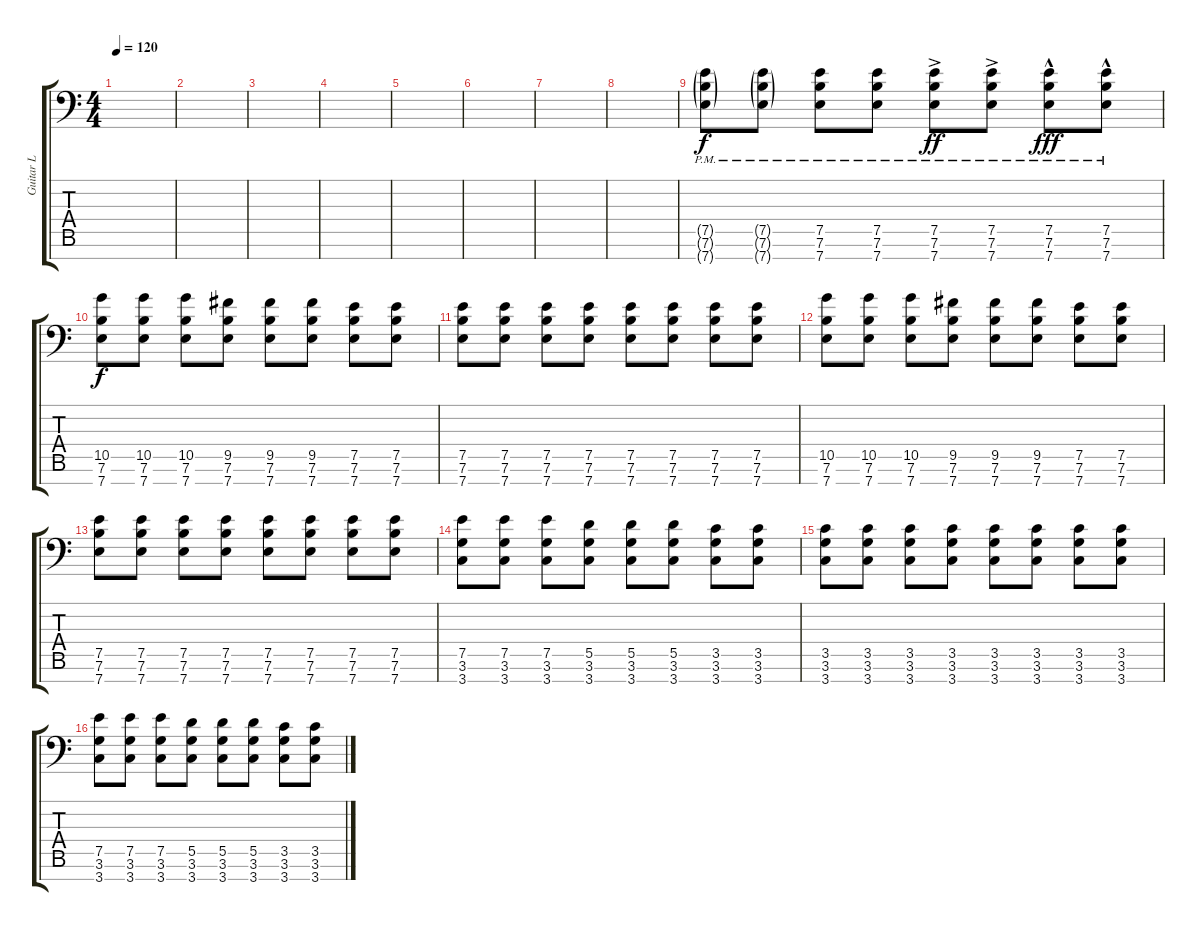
\track ("Guitar L" "Guitar L") {instrument distortionguitar}
\staff {score tabs}
\tuning (E4 B3 G3 D3 A2 E2 A1) {hide}
\ts (4 4)
\tempo 120
\clef f4
\ks c
|
|
|
|
|
|
|
|
(7.5{g pm} 7.6{g pm} 7.7{g pm}).8 (7.5{g pm} 7.6{g pm} 7.7{g pm}).8 (7.5{pm} 7.6{pm} 7.7{pm}).8{dy f} (7.5{pm} 7.6{pm} 7.7{pm}).8 (7.5{ac pm} 7.6{ac pm} 7.7{ac pm}).8{dy ff} (7.5{ac pm} 7.6{ac pm} 7.7{ac pm}).8 (7.5{hac pm} 7.6{hac pm} 7.7{hac pm}).8{dy fff} (7.5{hac pm} 7.6{hac pm} 7.7{hac pm}).8 |
(10.5 7.6 7.7).8{dy f} (10.5 7.6 7.7).8 (10.5 7.6 7.7).8 (9.5 7.6 7.7).8 (9.5 7.6 7.7).8 (9.5 7.6 7.7).8 (7.5 7.6 7.7).8 (7.5 7.6 7.7).8 |
(7.5 7.6 7.7).8 (7.5 7.6 7.7).8 (7.5 7.6 7.7).8 (7.5 7.6 7.7).8 (7.5 7.6 7.7).8 (7.5 7.6 7.7).8 (7.5 7.6 7.7).8 (7.5 7.6 7.7).8 |
(10.5 7.6 7.7).8 (10.5 7.6 7.7).8 (10.5 7.6 7.7).8 (9.5 7.6 7.7).8 (9.5 7.6 7.7).8 (9.5 7.6 7.7).8 (7.5 7.6 7.7).8 (7.5 7.6 7.7).8 |
(7.5 7.6 7.7).8 (7.5 7.6 7.7).8 (7.5 7.6 7.7).8 (7.5 7.6 7.7).8 (7.5 7.6 7.7).8 (7.5 7.6 7.7).8 (7.5 7.6 7.7).8 (7.5 7.6 7.7).8 |
(7.5 3.6 3.7).8 (7.5 3.6 3.7).8 (7.5 3.6 3.7).8 (5.5 3.6 3.7).8 (5.5 3.6 3.7).8 (5.5 3.6 3.7).8 (3.5 3.6 3.7).8 (3.5 3.6 3.7).8 |
(3.5 3.6 3.7).8 (3.5 3.6 3.7).8 (3.5 3.6 3.7).8 (3.5 3.6 3.7).8 (3.5 3.6 3.7).8 (3.5 3.6 3.7).8 (3.5 3.6 3.7).8 (3.5 3.6 3.7).8 |
(7.5 3.6 3.7).8 (7.5 3.6 3.7).8 (7.5 3.6 3.7).8 (5.5 3.6 3.7).8 (5.5 3.6 3.7).8 (5.5 3.6 3.7).8 (3.5 3.6 3.7).8 (3.5 3.6 3.7).8
